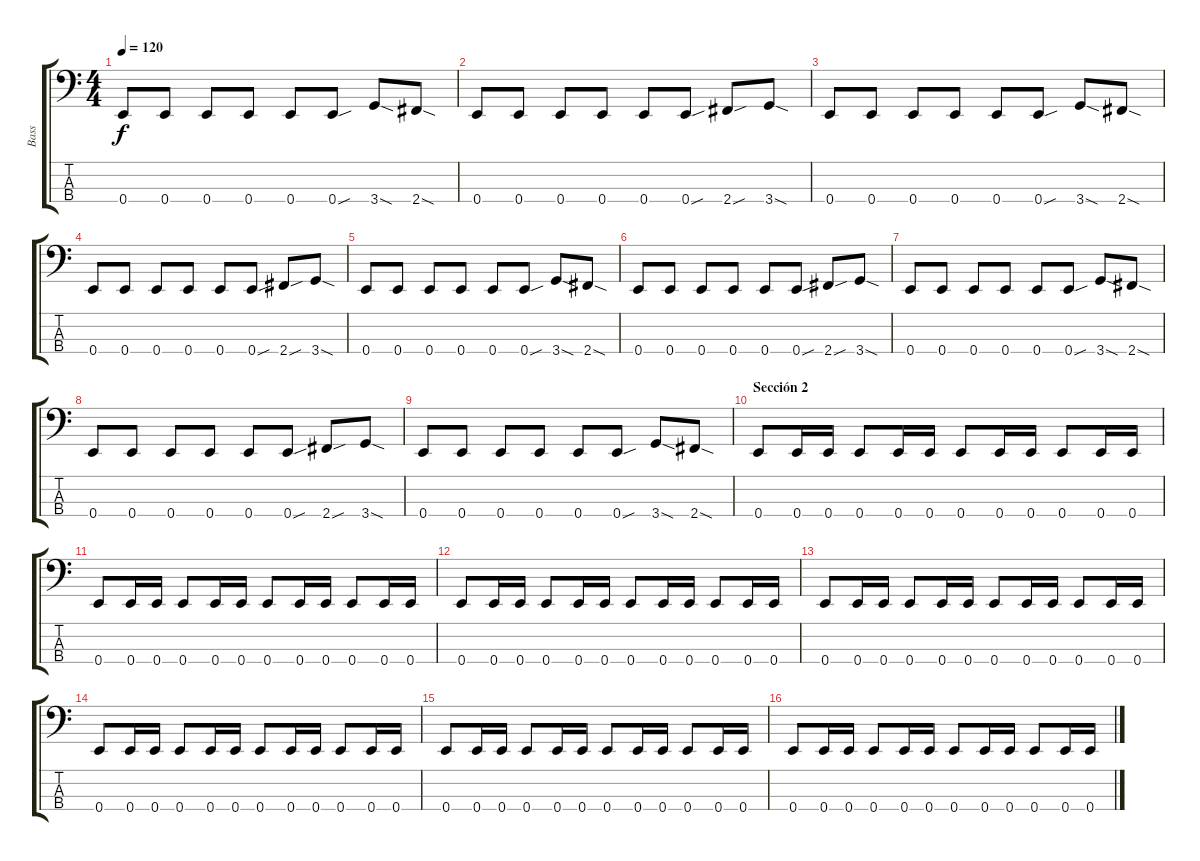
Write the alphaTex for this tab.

\track ("Bass" "Bass") {instrument electricbasspick}
\staff {score tabs}
\tuning (G2 D2 A1 E1) {hide}
\ts (4 4)
\tempo 120
\clef f4
\ks c
0.4.8{dy f} 0.4.8 0.4.8 0.4.8 0.4.8 0.4{sou}.8 3.4{sod}.8 2.4{sod}.8 |
0.4.8 0.4.8 0.4.8 0.4.8 0.4.8 0.4{sou}.8 2.4{sou}.8 3.4{sod}.8 |
0.4.8 0.4.8 0.4.8 0.4.8 0.4.8 0.4{sou}.8 3.4{sod}.8 2.4{sod}.8 |
0.4.8 0.4.8 0.4.8 0.4.8 0.4.8 0.4{sou}.8 2.4{sou}.8 3.4{sod}.8 |
0.4.8 0.4.8 0.4.8 0.4.8 0.4.8 0.4{sou}.8 3.4{sod}.8 2.4{sod}.8 |
0.4.8 0.4.8 0.4.8 0.4.8 0.4.8 0.4{sou}.8 2.4{sou}.8 3.4{sod}.8 |
0.4.8 0.4.8 0.4.8 0.4.8 0.4.8 0.4{sou}.8 3.4{sod}.8 2.4{sod}.8 |
0.4.8 0.4.8 0.4.8 0.4.8 0.4.8 0.4{sou}.8 2.4{sou}.8 3.4{sod}.8 |
0.4.8 0.4.8 0.4.8 0.4.8 0.4.8 0.4{sou}.8 3.4{sod}.8 2.4{sod}.8 |
\section ("" "Sección 2")
0.4.8 0.4.16 0.4.16 0.4.8 0.4.16 0.4.16 0.4.8 0.4.16 0.4.16 0.4.8 0.4.16 0.4.16 |
0.4.8 0.4.16 0.4.16 0.4.8 0.4.16 0.4.16 0.4.8 0.4.16 0.4.16 0.4.8 0.4.16 0.4.16 |
0.4.8 0.4.16 0.4.16 0.4.8 0.4.16 0.4.16 0.4.8 0.4.16 0.4.16 0.4.8 0.4.16 0.4.16 |
0.4.8 0.4.16 0.4.16 0.4.8 0.4.16 0.4.16 0.4.8 0.4.16 0.4.16 0.4.8 0.4.16 0.4.16 |
0.4.8 0.4.16 0.4.16 0.4.8 0.4.16 0.4.16 0.4.8 0.4.16 0.4.16 0.4.8 0.4.16 0.4.16 |
0.4.8 0.4.16 0.4.16 0.4.8 0.4.16 0.4.16 0.4.8 0.4.16 0.4.16 0.4.8 0.4.16 0.4.16 |
0.4.8 0.4.16 0.4.16 0.4.8 0.4.16 0.4.16 0.4.8 0.4.16 0.4.16 0.4.8 0.4.16 0.4.16
